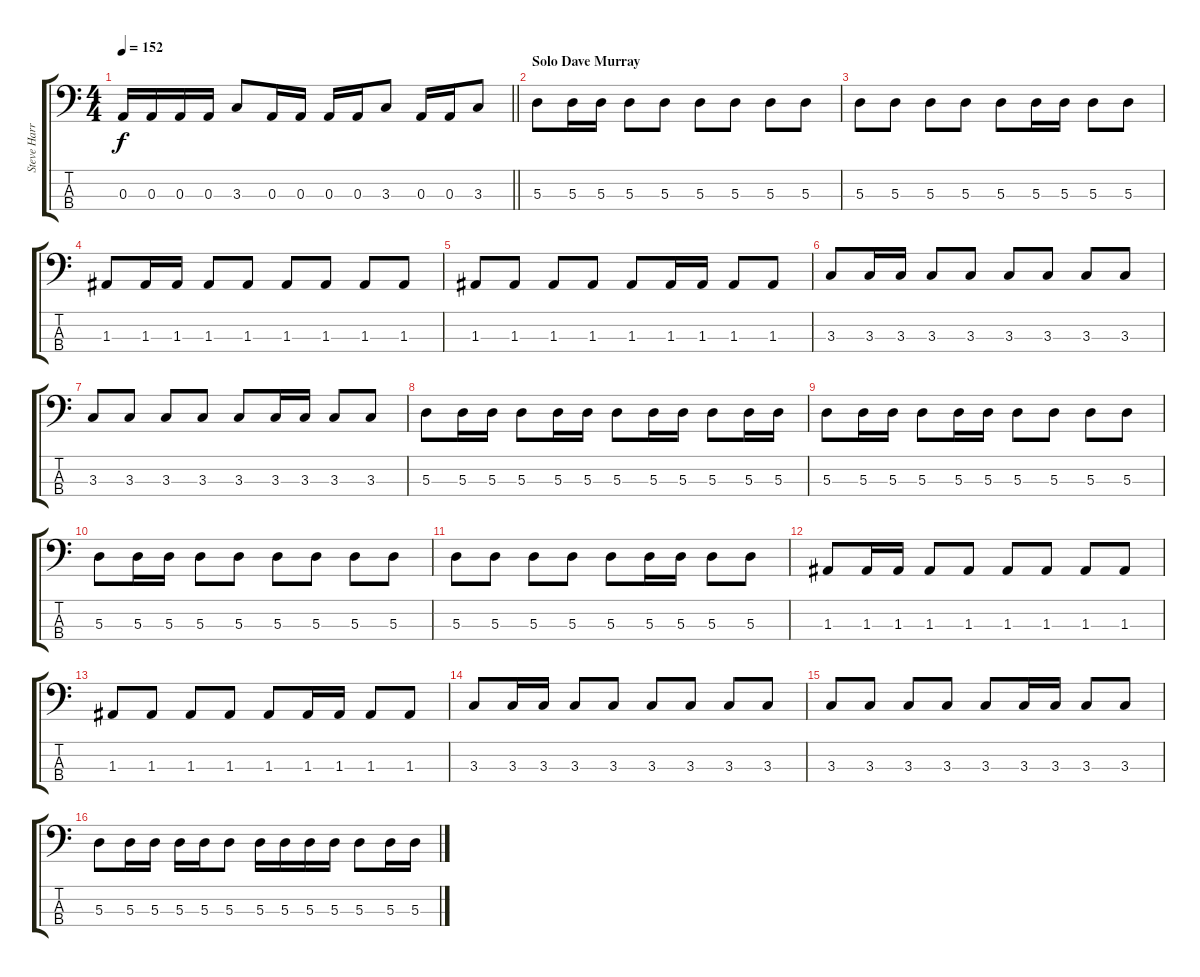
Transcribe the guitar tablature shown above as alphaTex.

\track ("Steve Harris" "Steve Harr") {instrument electricbassfinger}
\staff {score tabs}
\tuning (G2 D2 A1 E1) {hide}
\ts (4 4)
\tempo 152
\clef f4
\barLineRight lightlight
\ks c
0.3.16{dy f} 0.3.16 0.3.16 0.3.16 3.3.8 0.3.16 0.3.16 0.3.16 0.3.16 3.3.8 0.3.16 0.3.16 3.3.8 |
\section ("" "Solo Dave Murray")
5.3.8 5.3.16 5.3.16 5.3.8 5.3.8 5.3.8 5.3.8 5.3.8 5.3.8 |
5.3.8 5.3.8 5.3.8 5.3.8 5.3.8 5.3.16 5.3.16 5.3.8 5.3.8 |
1.3.8 1.3.16 1.3.16 1.3.8 1.3.8 1.3.8 1.3.8 1.3.8 1.3.8 |
1.3.8 1.3.8 1.3.8 1.3.8 1.3.8 1.3.16 1.3.16 1.3.8 1.3.8 |
3.3.8 3.3.16 3.3.16 3.3.8 3.3.8 3.3.8 3.3.8 3.3.8 3.3.8 |
3.3.8 3.3.8 3.3.8 3.3.8 3.3.8 3.3.16 3.3.16 3.3.8 3.3.8 |
5.3.8 5.3.16 5.3.16 5.3.8 5.3.16 5.3.16 5.3.8 5.3.16 5.3.16 5.3.8 5.3.16 5.3.16 |
5.3.8 5.3.16 5.3.16 5.3.8 5.3.16 5.3.16 5.3.8 5.3.8 5.3.8 5.3.8 |
5.3.8 5.3.16 5.3.16 5.3.8 5.3.8 5.3.8 5.3.8 5.3.8 5.3.8 |
5.3.8 5.3.8 5.3.8 5.3.8 5.3.8 5.3.16 5.3.16 5.3.8 5.3.8 |
1.3.8 1.3.16 1.3.16 1.3.8 1.3.8 1.3.8 1.3.8 1.3.8 1.3.8 |
1.3.8 1.3.8 1.3.8 1.3.8 1.3.8 1.3.16 1.3.16 1.3.8 1.3.8 |
3.3.8 3.3.16 3.3.16 3.3.8 3.3.8 3.3.8 3.3.8 3.3.8 3.3.8 |
3.3.8 3.3.8 3.3.8 3.3.8 3.3.8 3.3.16 3.3.16 3.3.8 3.3.8 |
5.3.8 5.3.16 5.3.16 5.3.16 5.3.16 5.3.8 5.3.16 5.3.16 5.3.16 5.3.16 5.3.8 5.3.16 5.3.16
